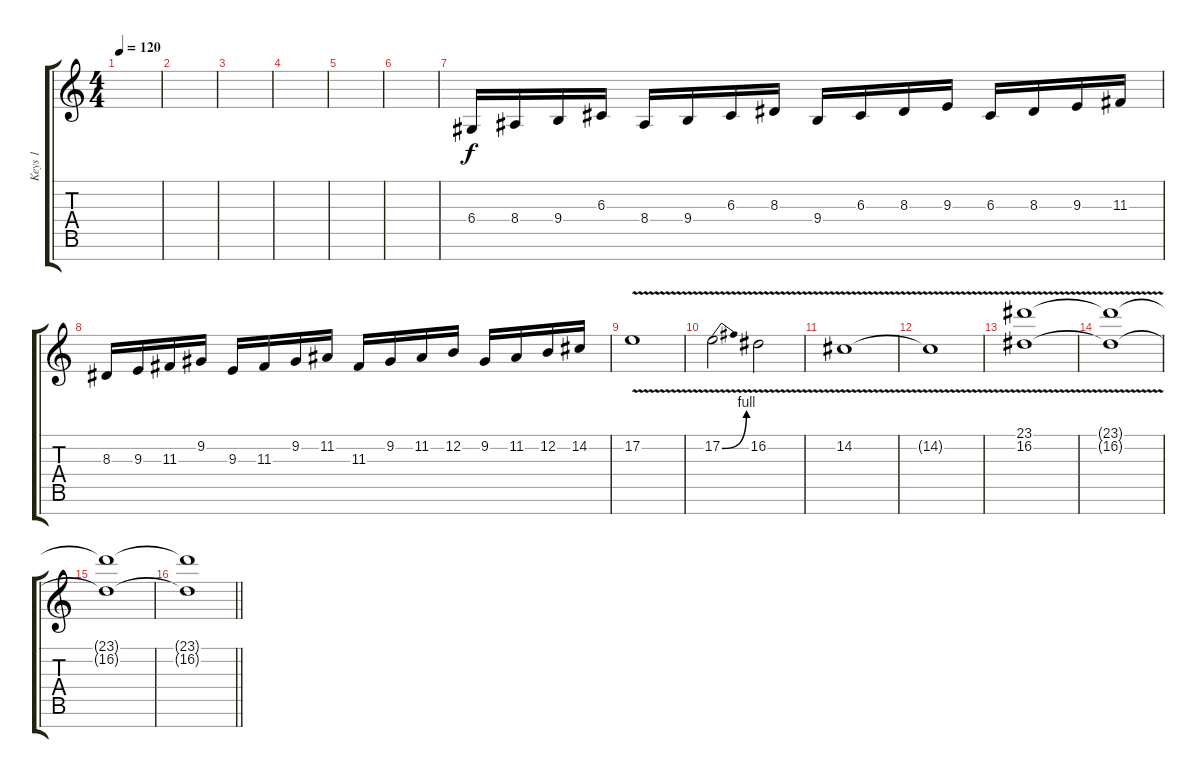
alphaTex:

\track ("Keys 1" "Keys 1") {instrument lead1square}
\staff {score tabs}
\tuning (E4 B3 G3 D3 A2 E2 B1) {hide}
\ts (4 4)
\tempo 120
\clef g2
\ks c
|
|
|
|
|
|
6.4.16 8.4.16 9.4.16 6.3.16 8.4.16 9.4.16 6.3.16 8.3.16 9.4.16 6.3.16 8.3.16 9.3.16 6.3.16 8.3.16 9.3.16 11.3.16 |
8.3.16 9.3.16 11.3.16 9.2.16 9.3.16 11.3.16 9.2.16 11.2.16 11.3.16 9.2.16 11.2.16 12.2.16 9.2.16 11.2.16 12.2.16 14.2.16 |
17.2{v}.1 |
17.2{be (bend 0 0 60 4) v}.2 16.2{v}.2 |
14.2{v}.1 |
14.2{t}.1 |
(23.1{v} 16.2{v}).1 |
(23.1{t} 16.2{t}).1 |
(23.1{t} 16.2{t}).1 |
\barLineRight lightlight
(23.1{t} 16.2{t}).1
